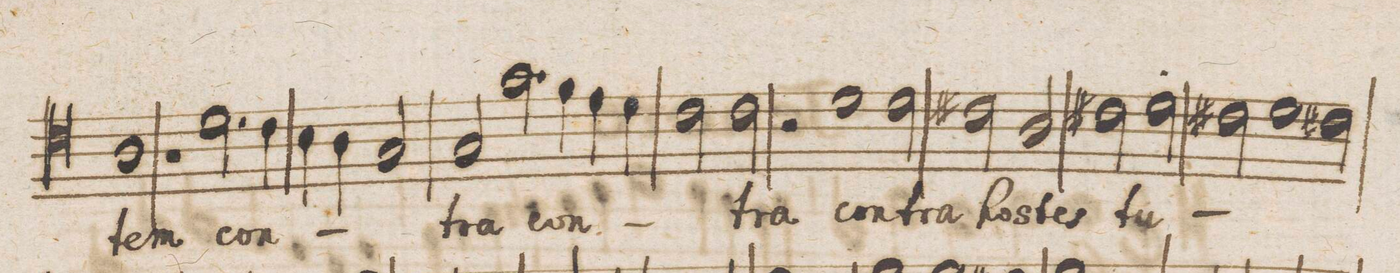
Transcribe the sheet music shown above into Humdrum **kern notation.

**kern	**text	**dynam
*I"Tenore	*	*
*clefC4	*	*
*k[]	*	*
*met(C|)	*	*
*M2/1	*	*
1A	-tem	.
=54-	=54-	=54-
1r	.	.
2.d\	con-	.
4c\	.	.
=55-	=55-	=55-
4B\	.	.
4A\	.	.
2G/	.	.
2G/	-tra	.
2.g\	con-	.
=56-	=56-	=56-
4f\	.	.
4e\	.	.
4d\	.	.
2c\	.	.
2c\	-tra	.
=57-	=57-	=57-
2r	.	.
1d	con-	.
2d\	-tra	.
=58-	=58-	=58-
2c#X\	hos-	.
2A/	-tes	.
2c#X\	tu-	.
2d\	.	.
=59-	=59-	=59-
2c#X\	.	.
1d	.	.
2c#X\	.	.
=60-	=60-	=60-
*-	*-	*-
